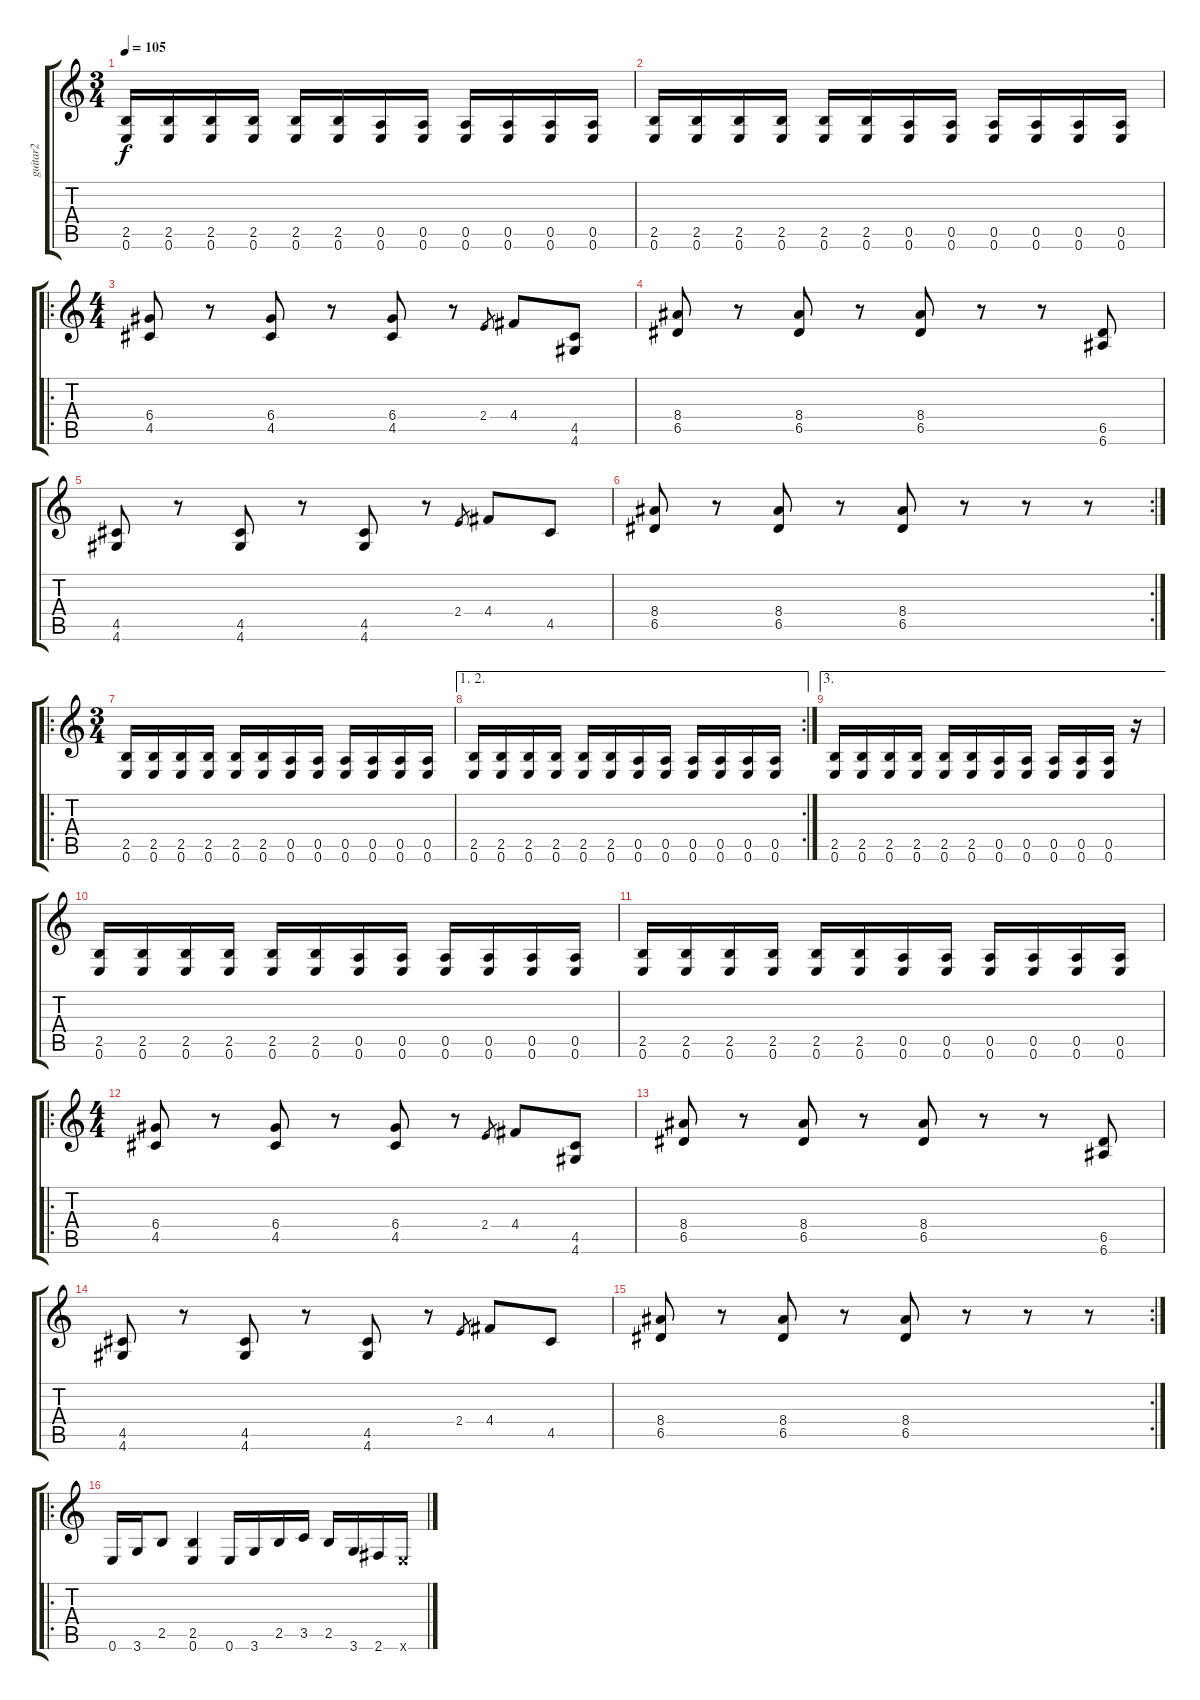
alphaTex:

\track ("guitar2" "guitar2") {instrument distortionguitar}
\staff {score tabs}
\tuning (E4 B3 G3 D3 A2 E2) {hide}
\ts (3 4)
\tempo 105
\clef g2
\ks c
(2.5 0.6).16{dy f} (2.5 0.6).16 (2.5 0.6).16 (2.5 0.6).16 (2.5 0.6).16 (2.5 0.6).16 (0.5 0.6).16 (0.5 0.6).16 (0.5 0.6).16 (0.5 0.6).16 (0.5 0.6).16 (0.5 0.6).16 |
(2.5 0.6).16 (2.5 0.6).16 (2.5 0.6).16 (2.5 0.6).16 (2.5 0.6).16 (2.5 0.6).16 (0.5 0.6).16 (0.5 0.6).16 (0.5 0.6).16 (0.5 0.6).16 (0.5 0.6).16 (0.5 0.6).16 |
\ro
\ts (4 4)
(6.4 4.5).8 r.8 (6.4 4.5).8 r.8 (6.4 4.5).8 r.8 2.4.8{gr} 4.4.8 (4.5 4.6).8 |
(8.4 6.5).8 r.8 (8.4 6.5).8 r.8 (8.4 6.5).8 r.8 r.8 (6.5 6.6).8 |
(4.5 4.6).8 r.8 (4.5 4.6).8 r.8 (4.5 4.6).8 r.8 2.4.8{gr} 4.4.8 4.5.8 |
\rc 2
(8.4 6.5).8 r.8 (8.4 6.5).8 r.8 (8.4 6.5).8 r.8 r.8 r.8 |
\ro
\ts (3 4)
(2.5 0.6).16 (2.5 0.6).16 (2.5 0.6).16 (2.5 0.6).16 (2.5 0.6).16 (2.5 0.6).16 (0.5 0.6).16 (0.5 0.6).16 (0.5 0.6).16 (0.5 0.6).16 (0.5 0.6).16 (0.5 0.6).16 |
\ae (1 2)
\rc 2
(2.5 0.6).16 (2.5 0.6).16 (2.5 0.6).16 (2.5 0.6).16 (2.5 0.6).16 (2.5 0.6).16 (0.5 0.6).16 (0.5 0.6).16 (0.5 0.6).16 (0.5 0.6).16 (0.5 0.6).16 (0.5 0.6).16 |
\ae 3
(2.5 0.6).16 (2.5 0.6).16 (2.5 0.6).16 (2.5 0.6).16 (2.5 0.6).16 (2.5 0.6).16 (0.5 0.6).16 (0.5 0.6).16 (0.5 0.6).16 (0.5 0.6).16 (0.5 0.6).16 r.16 |
(2.5 0.6).16 (2.5 0.6).16 (2.5 0.6).16 (2.5 0.6).16 (2.5 0.6).16 (2.5 0.6).16 (0.5 0.6).16 (0.5 0.6).16 (0.5 0.6).16 (0.5 0.6).16 (0.5 0.6).16 (0.5 0.6).16 |
(2.5 0.6).16 (2.5 0.6).16 (2.5 0.6).16 (2.5 0.6).16 (2.5 0.6).16 (2.5 0.6).16 (0.5 0.6).16 (0.5 0.6).16 (0.5 0.6).16 (0.5 0.6).16 (0.5 0.6).16 (0.5 0.6).16 |
\ro
\ts (4 4)
(6.4 4.5).8 r.8 (6.4 4.5).8 r.8 (6.4 4.5).8 r.8 2.4.8{gr} 4.4.8 (4.5 4.6).8 |
(8.4 6.5).8 r.8 (8.4 6.5).8 r.8 (8.4 6.5).8 r.8 r.8 (6.5 6.6).8 |
(4.5 4.6).8 r.8 (4.5 4.6).8 r.8 (4.5 4.6).8 r.8 2.4.8{gr} 4.4.8 4.5.8 |
\rc 2
(8.4 6.5).8 r.8 (8.4 6.5).8 r.8 (8.4 6.5).8 r.8 r.8 r.8 |
\ro
0.6.16 3.6.16 2.5.8 (2.5 0.6).4 0.6.16 3.6.16 2.5.16 3.5.16 2.5.16 3.6.16 2.6.16 0.6{x}.16
